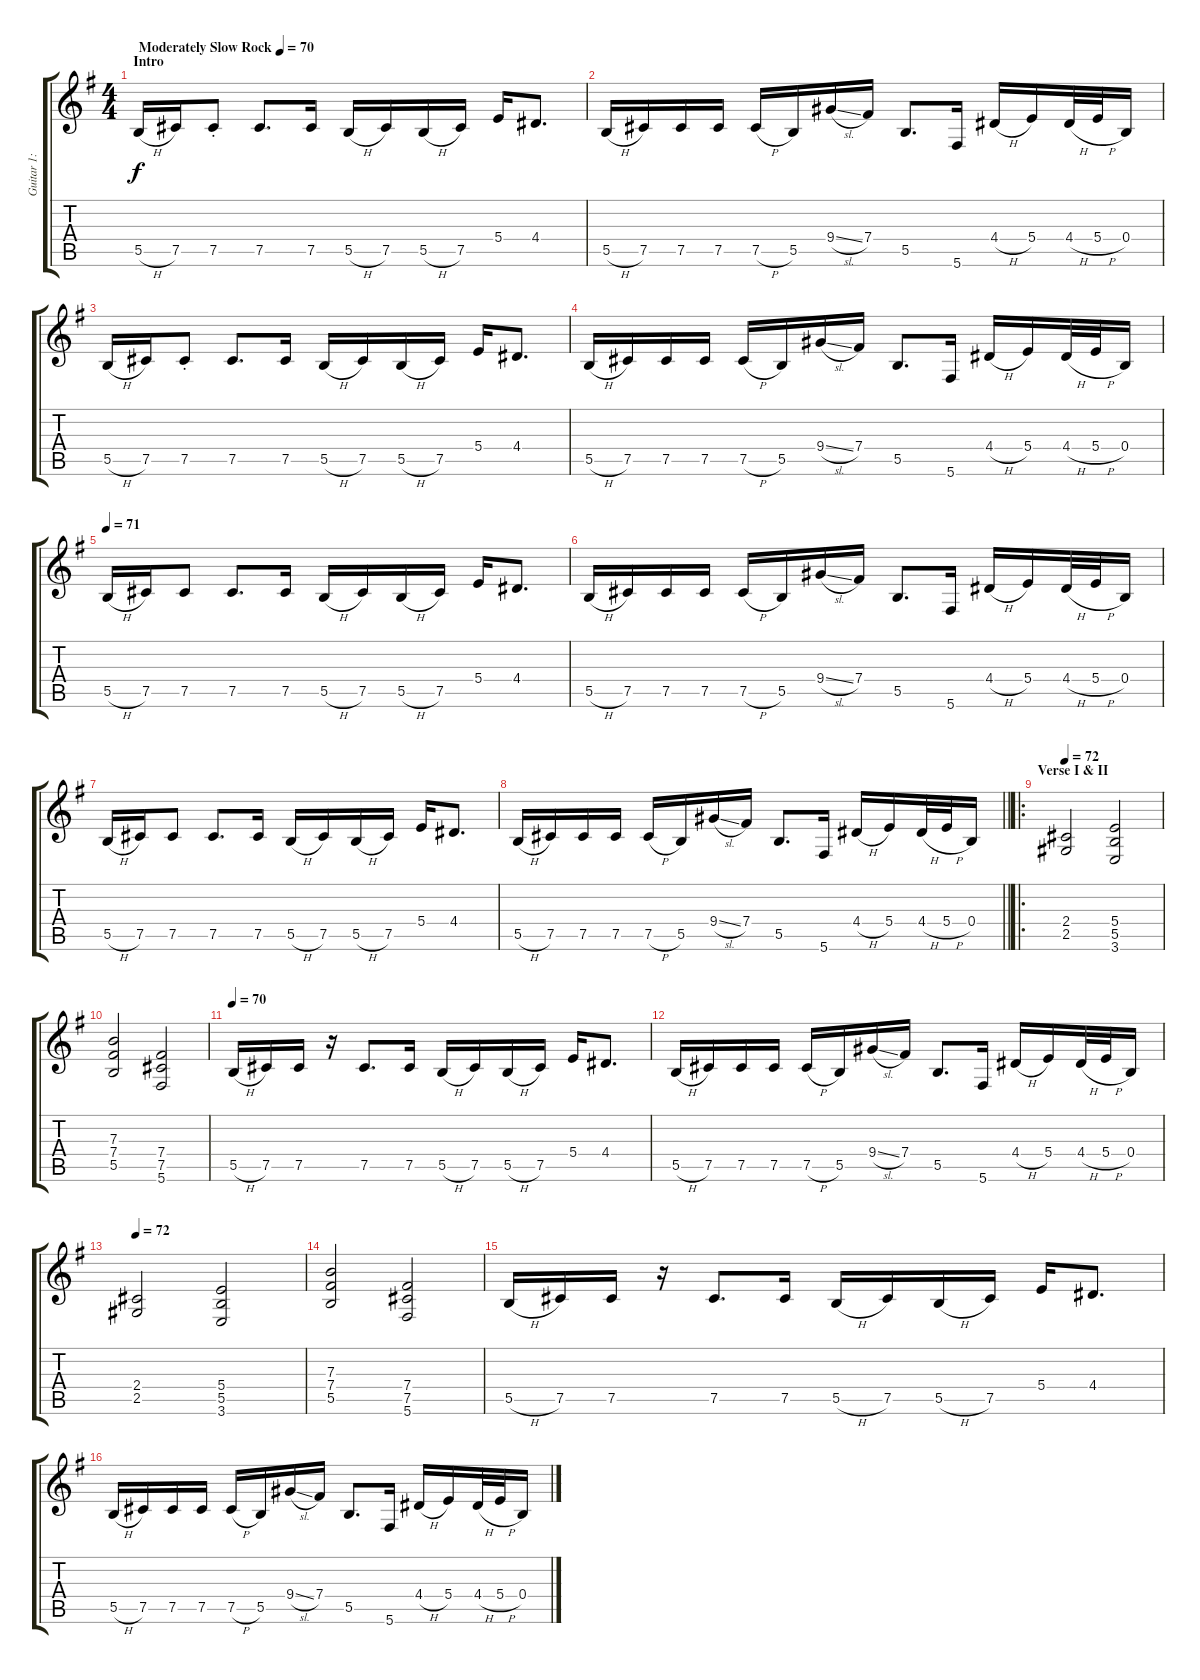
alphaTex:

\track ("Guitar 1: Tony" "Guitar 1: ") {instrument distortionguitar}
\staff {score tabs}
\tuning (Db4 Ab3 E3 B2 Gb2 Db2) {hide}
\ts (4 4)
\section ("" "Intro")
\tempo (70 "Moderately Slow Rock")
\clef g2
\ks g
5.5{h}.16{dy f instrument distortionguitar} 7.5.16 7.5{st}.8 7.5.8{d} 7.5.16 5.5{h}.16 7.5.16 5.5{h}.16 7.5.16 5.4.16 4.4.8{d} |
5.5{h}.16 7.5.16 7.5.16 7.5.16 7.5{h}.16 5.5.16 9.4{sl}.16 7.4.16 5.5.8{d} 5.6.16 4.4{h}.16 5.4.16 4.4{h}.32 5.4{h}.32 0.4.16 |
5.5{h}.16 7.5.16 7.5{st}.8 7.5.8{d} 7.5.16 5.5{h}.16 7.5.16 5.5{h}.16 7.5.16 5.4.16 4.4.8{d} |
5.5{h}.16 7.5.16 7.5.16 7.5.16 7.5{h}.16 5.5.16 9.4{sl}.16 7.4.16 5.5.8{d} 5.6.16 4.4{h}.16 5.4.16 4.4{h}.32 5.4{h}.32 0.4.16 |
\tempo 71
5.5{h}.16 7.5.16 7.5.8 7.5.8{d} 7.5.16 5.5{h}.16 7.5.16 5.5{h}.16 7.5.16 5.4.16 4.4.8{d} |
5.5{h}.16 7.5.16 7.5.16 7.5.16 7.5{h}.16 5.5.16 9.4{sl}.16 7.4.16 5.5.8{d} 5.6.16 4.4{h}.16 5.4.16 4.4{h}.32 5.4{h}.32 0.4.16 |
5.5{h}.16 7.5.16 7.5.8 7.5.8{d} 7.5.16 5.5{h}.16 7.5.16 5.5{h}.16 7.5.16 5.4.16 4.4.8{d} |
\barLineRight lightlight
5.5{h}.16 7.5.16 7.5.16 7.5.16 7.5{h}.16 5.5.16 9.4{sl}.16 7.4.16 5.5.8{d} 5.6.16 4.4{h}.16 5.4.16 4.4{h}.32 5.4{h}.32 0.4.16 |
\ro
\section ("" "Verse I & II")
\tempo 72
(2.4 2.5).2 (5.4 5.5 3.6).2 |
(7.3 7.4 5.5).2 (7.4 7.5 5.6).2 |
\tempo 70
5.5{h}.16 7.5.16 7.5.16 r.16 7.5.8{d} 7.5.16 5.5{h}.16 7.5.16 5.5{h}.16 7.5.16 5.4.16 4.4.8{d} |
5.5{h}.16 7.5.16 7.5.16 7.5.16 7.5{h}.16 5.5.16 9.4{sl}.16 7.4.16 5.5.8{d} 5.6.16 4.4{h}.16 5.4.16 4.4{h}.32 5.4{h}.32 0.4.16 |
\tempo 72
(2.4 2.5).2 (5.4 5.5 3.6).2 |
(7.3 7.4 5.5).2 (7.4 7.5 5.6).2 |
5.5{h}.16 7.5.16 7.5.16 r.16 7.5.8{d} 7.5.16 5.5{h}.16 7.5.16 5.5{h}.16 7.5.16 5.4.16 4.4.8{d} |
5.5{h}.16 7.5.16 7.5.16 7.5.16 7.5{h}.16 5.5.16 9.4{sl}.16 7.4.16 5.5.8{d} 5.6.16 4.4{h}.16 5.4.16 4.4{h}.32 5.4{h}.32 0.4.16
